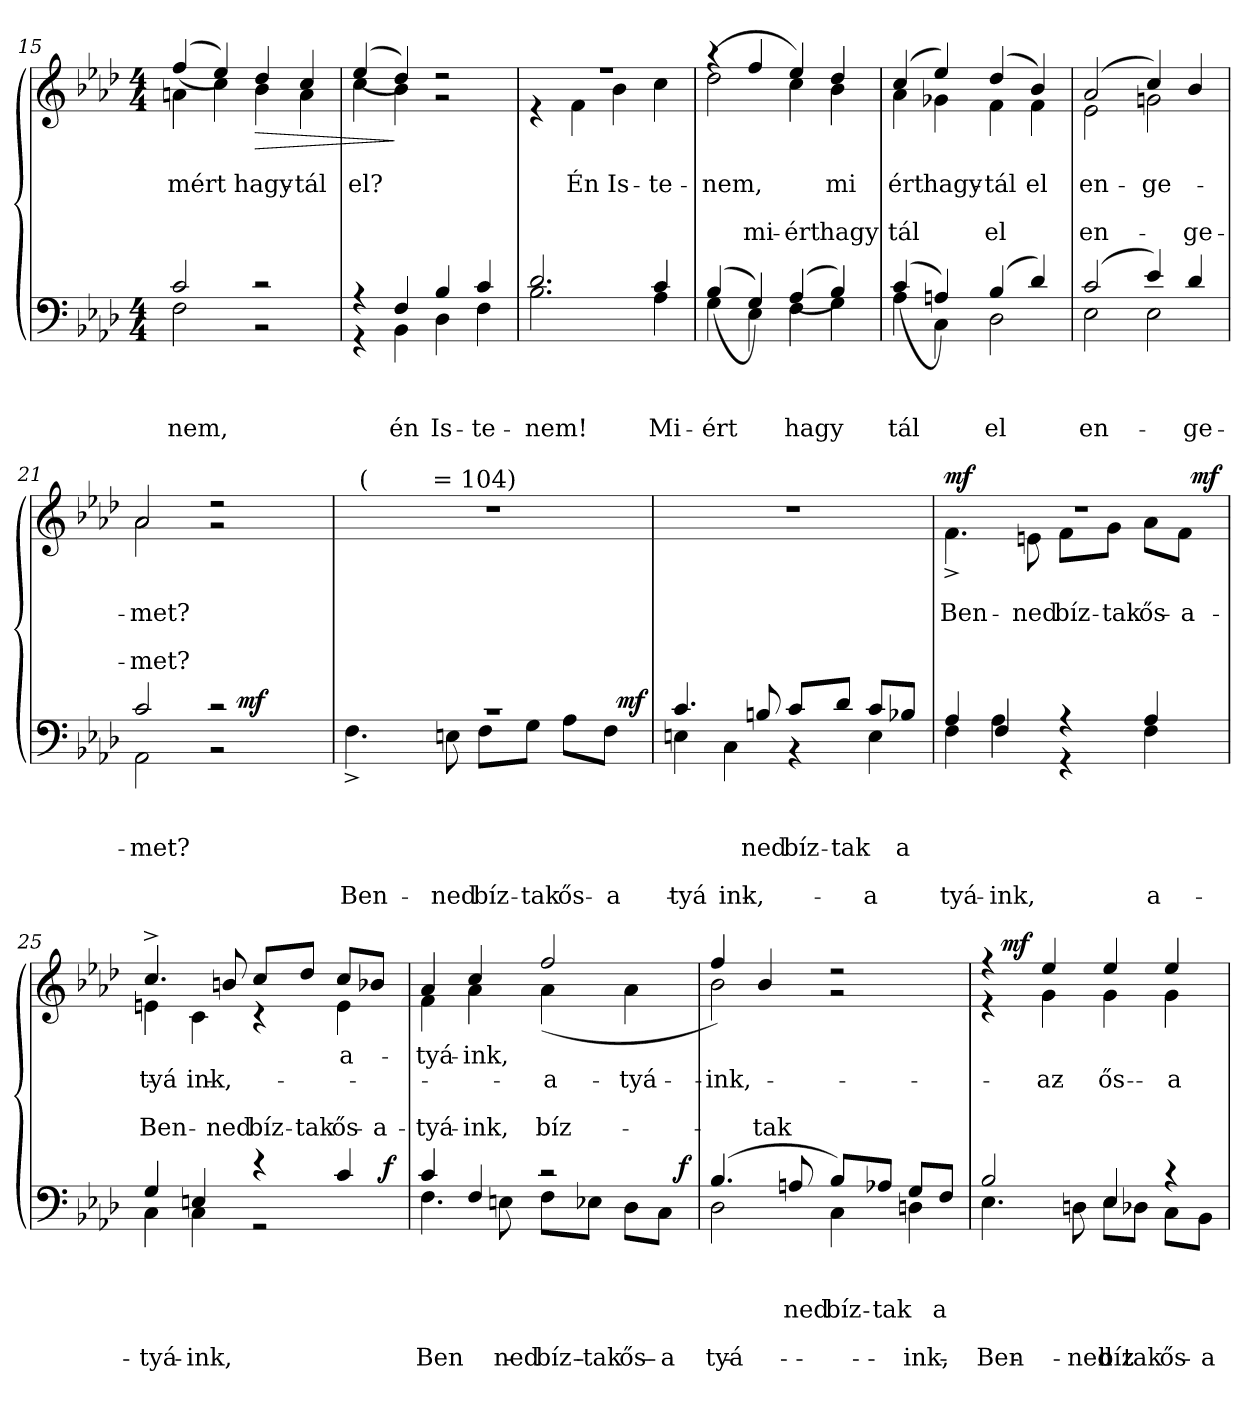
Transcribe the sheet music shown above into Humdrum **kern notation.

**kern	**text	**text	**text	**text	**text	**dynam	**kern	**text	**text	**text	**text	**dynam
*part2	*part2	*part2	*part2	*part2	*part2	*part2	*part1	*part1	*part1	*part1	*part1	*part1
*staff2	*staff2	*staff2	*staff2	*staff2	*staff2	*staff2	*staff1	*staff1	*staff1	*staff1	*staff1	*staff1
*clefF4	*	*	*	*	*	*	*clefG2	*	*	*	*	*
*k[b-e-a-d-]	*	*	*	*	*	*	*k[b-e-a-d-]	*	*	*	*	*
*A-:	*	*	*	*	*	*	*A-:	*	*	*	*	*
*M4/4	*	*	*	*	*	*	*M4/4	*	*	*	*	*
=15	=15	=15	=15	=15	=15	=15	=15	=15	=15	=15	=15	=15
!	!	!	!LO:LY:a	!	!	!	!	!	!	!	!	!
*^	*	*	*	*	*	*	*	*	*	*	*	*
!	!	!	!	!	!	!	!	!	!	!LO:LY:b	!	!	!
*	*	*	*	*	*	*	*	*^	*	*	*	*	*
2c/	2F\	.	.	-nem,	.	.	.	(<(>4ff/	4an\	.	mért	.	.	.
.	.	.	.	.	.	.	.	4ee-/))	4cc\	.	.	.	.	.
!	!	!	!	!	!	!	!	!	!	!	!LO:LY:b	!	!	!LO:HP:b
2r	2r	.	.	.	.	.	.	4dd-/	4b-\	.	hagy-	.	.	>
!	!	!	!	!	!	!	!	!	!	!	!LO:LY:b	!	!	!
.	.	.	.	.	.	.	.	4cc/	4a\	.	-tál	.	.	.
=16	=16	=16	=16	=16	=16	=16	=16	=16	=16	=16	=16	=16	=16	=16
!	!	!	!	!	!	!	!	!	!	!	!LO:LY:b	!	!	!
4r	4r	.	.	.	.	.	.	(<(>4ee-/	4cc\	.	el?	.	.	.
!	!	!	!	!LO:LY:a	!	!	!	!	!	!	!	!	!	!
4F/	4BB-\	.	.	én	.	.	.	4dd-/))	4b-\	.	.	.	.	]
!	!	!	!	!LO:LY:a	!	!	!	!	!	!	!	!	!	!
4B-/	4D-\	.	.	Is-	.	.	.	2r	2r	.	.	.	.	.
!	!	!	!	!LO:LY:a	!	!	!	!	!	!	!	!	!	!
4c/	4F\	.	.	-te-	.	.	.	.	.	.	.	.	.	.
=17	=17	=17	=17	=17	=17	=17	=17	=17	=17	=17	=17	=17	=17	=17
!	!	!	!	!LO:LY:a	!	!	!	!	!	!	!	!	!	!
2.d-/	2.B-\	.	.	-nem!	.	.	.	1rff	4re	.	.	.	.	.
!	!	!	!	!	!	!	!	!	!	!	!LO:LY:b	!	!	!
.	.	.	.	.	.	.	.	.	4f\	.	Én	.	.	.
!	!	!	!	!	!	!	!	!	!	!	!LO:LY:b	!	!	!
.	.	.	.	.	.	.	.	.	4b-\	.	Is-	.	.	.
!	!	!	!	!LO:LY:a	!	!	!	!	!	!	!	!	!	!
!	!	!	!	!	!	!	!	!	!	!	!LO:LY:b	!	!	!
4c/	4A-\	.	.	Mi-	.	.	.	.	4cc\	.	-te-	.	.	.
=18	=18	=18	=18	=18	=18	=18	=18	=18	=18	=18	=18	=18	=18	=18
!	!	!	!	!LO:LY:a	!	!	!	!	!	!	!	!	!	!
!	!	!	!	!	!	!	!	!	!	!	!LO:LY:b	!	!	!
(<(>4B-/	4G\	.	.	-ért	.	.	.	(<4raa	2dd-\	.	-nem,	.	.	.
!	!	!	!	!	!	!	!	!	!	!	!	!	!LO:LY:a	!
4G/))	4E-\	.	.	.	.	.	.	4ff/	.	.	.	.	mi-	.
!	!	!	!	!LO:LY:a	!	!	!	!	!	!	!	!	!	!
!	!	!	!	!	!	!	!	!	!	!	!	!	!LO:LY:a	!
(<(>4A-/	4F\	.	.	hagy­	.	.	.	4ee-/)	4cc\	.	.	.	-ért	.
!	!	!	!	!	!	!	!	!	!	!	!	!	!LO:LY:a	!
!	!	!	!	!	!	!	!	!	!	!	!LO:LY:b	!	!	!
4B-/))	4G\	.	.	.	.	.	.	4dd-/	4b-\	.	mi­	.	hagy­	.
!!LO:LB:g=z	!!
=19	=19	=19	=19	=19	=19	=19	=19	=19	=19	=19	=19	=19	=19	=19
!	!	!	!	!LO:LY:a	!	!	!	!	!	!	!	!	!	!
!	!	!	!	!	!	!	!	!	!	!	!	!	!LO:LY:a	!
!	!	!	!	!	!	!	!	!	!	!	!LO:LY:b	!	!	!
(<(>4c/	4A-\	.	.	tál	.	.	.	(>4cc/	4a-\	.	ért	.	tál	.
!	!	!	!	!	!	!	!	!	!	!	!LO:LY:b	!	!	!
4An/))	4C\	.	.	.	.	.	.	4ee-/)	4g-X\	.	hagy-	.	.	.
!	!	!	!	!LO:LY:a	!	!	!	!	!	!	!	!	!	!
!	!	!	!	!	!	!	!	!	!	!	!	!	!LO:LY:a	!
!	!	!	!	!	!	!	!	!	!	!	!LO:LY:b	!	!	!
(>4B-/	2D-\	.	.	el	.	.	.	(>4dd-/	4f\	.	-tál	.	el	.
!	!	!	!	!	!	!	!	!	!	!	!LO:LY:b	!	!	!
4d-/)	.	.	.	.	.	.	.	4b-/)	4f\	.	el	.	.	.
=20	=20	=20	=20	=20	=20	=20	=20	=20	=20	=20	=20	=20	=20	=20
!	!	!	!	!LO:LY:a	!	!	!	!	!	!	!	!	!	!
!	!	!	!	!	!	!	!	!	!	!	!	!	!LO:LY:a	!
!	!	!	!	!	!	!	!	!	!	!	!LO:LY:b	!	!	!
(>2c/	2E-\	.	.	en-	.	.	.	(>2a-/	2e-\	.	en-	.	en-	.
!	!	!	!	!	!	!	!	!	!	!	!LO:LY:b	!	!	!
4e-/)	2E-\	.	.	.	.	.	.	4cc/)	2gn\	.	-ge-	.	.	.
!	!	!	!	!LO:LY:a	!	!	!	!	!	!	!	!	!	!
!	!	!	!	!	!	!	!	!	!	!	!	!	!LO:LY:a	!
4d-/	.	.	.	-ge-	.	.	.	4b-/	.	.	.	.	-ge-	.
*v	*v	*	*	*	*	*	*	*	*	*	*	*	*	*
=21	=21	=21	=21	=21	=21	=21	=21	=21	=21	=21	=21	=21	=21
!	!	!	!LO:LY:a	!	!	!	!	!	!	!	!	!	!
*^	*	*	*	*	*	*	*	*	*	*	*	*	*
!	!	!	!	!	!	!	!	!	!	!	!	!	!LO:LY:a	!
!	!	!	!	!	!	!	!	!	!	!	!LO:LY:b	!	!	!
*	*^	*	*	*	*	*	*	*	*	*	*	*	*	*
2c/	2AA-\	2ryy	.	.	-met?	.	.	.	2a-/	2a-\	.	-met?	.	-met?	.
2r	2r	16.ryy	.	.	.	.	.	.	2r	2r	.	.	.	.	.
!	!	!	!	!	!	!	!	!LO:DY:a	!	!	!	!	!	!	!
.	.	4ryy	.	.	.	.	.	mf	.	.	.	.	.	.	.
.	.	8ryy	.	.	.	.	.	.	.	.	.	.	.	.	.
.	.	32ryy	.	.	.	.	.	.	.	.	.	.	.	.	.
*	*	*	*	*	*	*	*	*	*v	*v	*	*	*	*	*
=22	=22	=22	=22	=22	=22	=22	=22	=22	=22	=22	=22	=22	=22	=22
*	*	*	*	*	*	*	*	*	*^	*	*	*	*	*
!	!	!	!	!	!	!	!LO:LY:b	!	!	!	!	!	!	!	!
*	*	*	*	*	*	*	*	*	*^	*^	*	*	*	*	*
1rc	4.F^>\	2ryy	.	.	.	.	Ben-	.	1r	1r	32ryy	4ryy	.	.	.	.	.
!	!	!	!	!	!	!	!	!	!	!	!LO:TX:a:t=(	!	!	!	!	!	!
.	.	.	.	.	.	.	.	.	.	.	2ryy	.	.	.	.	.	.
.	.	.	.	.	.	.	.	.	.	.	.	16.ryy	.	.	.	.	.
!	!	!	!	!	!	!	!	!	!	!	!	!LO:TX:a:t== 104)	!	!	!	!	!
.	.	.	.	.	.	.	.	.	.	.	.	2ryy	.	.	.	.	.
!	!	!	!	!	!	!	!LO:LY:b	!	!	!	!	!	!	!	!	!	!
.	8En\	.	.	.	.	.	-ned	.	.	.	.	.	.	.	.	.	.
!	!	!	!	!	!	!	!LO:LY:b	!	!	!	!	!	!	!	!	!	!
.	8F\L	4ryy	.	.	.	.	bíz-	.	.	.	.	.	.	.	.	.	.
.	.	.	.	.	.	.	.	.	.	.	4...ryy	.	.	.	.	.	.
!	!	!	!	!	!	!	!LO:LY:b	!	!	!	!	!	!	!	!	!	!
.	8G\J	.	.	.	.	.	-tak	.	.	.	.	.	.	.	.	.	.
!	!	!	!	!	!	!	!LO:LY:b	!	!	!	!	!	!	!	!	!	!
.	8A-\L	8ryy	.	.	.	.	ős-	.	.	.	.	.	.	.	.	.	.
.	.	.	.	.	.	.	.	.	.	.	.	8ryy	.	.	.	.	.
!	!	!	!	!	!	!	!LO:LY:b	!	!	!	!	!	!	!	!	!	!
.	8F\J	32ryy	.	.	.	.	-a-	.	.	.	.	.	.	.	.	.	.
!	!	!	!	!	!	!	!	!LO:DY:a	!	!	!	!	!	!	!	!	!
.	.	16.ryy	.	.	.	.	.	mf	.	.	.	.	.	.	.	.	.
.	.	.	.	.	.	.	.	.	.	.	.	32ryy	.	.	.	.	.
*v	*v	*v	*	*	*	*	*	*	*	*	*	*	*	*	*	*	*
*	*	*	*	*	*	*	*v	*v	*v	*v	*	*	*	*	*
=23	=23	=23	=23	=23	=23	=23	=23	=23	=23	=23	=23	=23
*^	*	*	*	*	*	*	*^	*	*	*	*	*
*	*^	*	*	*	*	*	*	*	*^	*	*	*	*	*
*	*	*	*	*	*	*	*	*	*	*	*^	*	*	*	*	*
!	!	!	!	!	!LO:LY:a	!	!	!	!	!	!	!	!	!	!	!	!
*	*v	*v	*	*	*	*	*	*	*	*	*	*	*	*	*	*	*
*	*	*	*	*	*	*	*	*v	*v	*v	*v	*	*	*	*	*
*	*^	*	*	*	*	*	*	*^	*	*	*	*	*
*	*	*	*	*	*	*	*	*	*	*^	*	*	*	*	*
*	*	*	*	*	*	*	*	*	*	*	*^	*	*	*	*	*
!	!	!	!	!	!	!	!LO:LY:b	!	!	!	!	!	!	!	!	!	!
*	*v	*v	*	*	*	*	*	*	*	*	*	*	*	*	*	*	*
*	*	*	*	*	*	*	*	*	*v	*v	*v	*	*	*	*	*
4.c/	4En\	.	.	.	.	-tyá-	.	1r	1r	.	.	.	.	.
!	!	!	!	!	!	!LO:LY:b	!	!	!	!	!	!	!	!
.	4C\	.	.	.	.	-ink,	.	.	.	.	.	.	.	.
!	!	!	!	!LO:LY:a	!	!	!	!	!	!	!	!	!	!
8Bn/	.	.	.	-ned	.	.	.	.	.	.	.	.	.	.
!	!	!	!	!LO:LY:a	!	!	!	!	!	!	!	!	!	!
8c/L	4rBB	.	.	bíz-	.	.	.	.	.	.	.	.	.	.
!	!	!	!	!LO:LY:a	!	!	!	!	!	!	!	!	!	!
8d-/J	.	.	.	-tak	.	.	.	.	.	.	.	.	.	.
!	!	!	!	!LO:LY:a	!	!	!	!	!	!	!	!	!	!
!	!	!	!	!	!	!LO:LY:b	!	!	!	!	!	!	!	!
8c/L	4E\	.	.	.	.	a­	.	.	.	.	.	.	.	.
!	!	!	!	!LO:LY:a	!	!	!	!	!	!	!	!	!	!
8B-X/J	.	.	.	-a­	.	.	.	.	.	.	.	.	.	.
*	*	*	*	*	*	*	*	*v	*v	*	*	*	*	*
!!LO:PB:g=z
=24	=24	=24	=24	=24	=24	=24	=24	=24	=24	=24	=24	=24	=24
!	!	!	!	!LO:LY:a	!	!	!	!	!	!	!	!	!
!	!	!	!	!	!	!LO:LY:b	!	!	!	!	!	!	!
*	*	*	*	*	*	*	*	*^	*	*	*	*	*
!	!	!	!	!	!	!	!	!	!	!	!LO:LY:b	!	!	!LO:DY:b
*	*	*	*	*	*	*	*	*	*^	*	*	*	*	*
4A-/	4F\	.	.	.	.	tyá-	.	1rdd	4.f^>\	2ryy	.	Ben-	.	.	mf
!	!	!	!	!LO:LY:a	!	!	!	!	!	!	!	!	!	!	!
!	!	!	!	!	!	!LO:LY:b	!	!	!	!	!	!	!	!	!
4F/	4A-\	.	.	.	.	-ink,	.	.	.	.	.	.	.	.	.
!	!	!	!	!	!	!	!	!	!	!	!	!LO:LY:b	!	!	!
.	.	.	.	.	.	.	.	.	8en\	.	.	-ned	.	.	.
!	!	!	!	!	!	!	!	!	!	!	!	!LO:LY:b	!	!	!
4r	4r	.	.	.	.	.	.	.	8f\L	4ryy	.	bíz-	.	.	.
!	!	!	!	!	!	!	!	!	!	!	!	!LO:LY:b	!	!	!
.	.	.	.	.	.	.	.	.	8g\J	.	.	-tak	.	.	.
!	!	!	!	!LO:LY:a	!	!	!	!	!	!	!	!	!	!	!
!	!	!	!	!	!	!LO:LY:b	!	!	!	!	!	!	!	!	!
!	!	!	!	!	!	!	!	!	!	!	!	!LO:LY:b	!	!	!
4A-/	4F\	.	.	.	.	a-	.	.	8a-\L	8ryy	.	ős-	.	.	.
!	!	!	!	!	!	!	!	!	!	!	!	!LO:LY:b	!	!	!
.	.	.	.	.	.	.	.	.	8f\J	32ryy	.	-a-	.	.	.
!	!	!	!	!	!	!	!	!	!	!	!	!	!	!	!LO:DY:a
.	.	.	.	.	.	.	.	.	.	16.ryy	.	.	.	.	mf
*v	*v	*	*	*	*	*	*	*	*	*	*	*	*	*	*
*	*	*	*	*	*	*	*v	*v	*v	*	*	*	*	*
=25	=25	=25	=25	=25	=25	=25	=25	=25	=25	=25	=25	=25
*^	*	*	*	*	*	*	*^	*	*	*	*	*
*	*	*	*	*	*	*	*	*	*^	*	*	*	*	*
!	!	!	!	!LO:LY:a	!	!	!	!	!	!	!	!	!	!	!
*	*	*	*	*	*	*	*	*v	*v	*v	*	*	*	*	*
*	*	*	*	*	*	*	*	*^	*	*	*	*	*
*	*	*	*	*	*	*	*	*	*^	*	*	*	*	*
!	!	!	!	!	!	!LO:LY:b	!	!	!	!	!	!	!	!	!
*	*	*	*	*	*	*	*	*v	*v	*v	*	*	*	*	*
*	*	*	*	*	*	*	*	*^	*	*	*	*	*
*	*	*	*	*	*	*	*	*	*^	*	*	*	*	*
!	!	!	!	!	!	!	!	!	!	!	!	!	!	!LO:LY:a	!
*	*	*	*	*	*	*	*	*	*v	*v	*	*	*	*	*
*	*	*	*	*	*	*	*	*	*^	*	*	*	*	*
!	!	!	!	!	!	!	!	!	!	!	!	!LO:LY:b	!	!	!
*	*^	*	*	*	*	*	*	*	*v	*v	*	*	*	*	*
4G/	4C\	2ryy	.	.	.	.	-tyá-	.	4.cc^</	4en\	.	-tyá-	.	Ben-	.
!	!	!	!	!	!LO:LY:a	!	!	!	!	!	!	!	!	!	!
!	!	!	!	!	!	!	!LO:LY:b	!	!	!	!	!	!	!	!
!	!	!	!	!	!	!	!	!	!	!	!	!LO:LY:b	!	!	!
4En/	4C\	.	.	.	.	.	-ink,	.	.	4c\	.	-ink,	.	.	.
!	!	!	!	!	!	!	!	!	!	!	!	!	!	!LO:LY:a	!
.	.	.	.	.	.	.	.	.	8bn/	.	.	.	.	-ned	.
!	!	!	!	!	!	!	!	!	!	!	!	!	!	!LO:LY:a	!
4rd	2rGG	4ryy	.	.	.	.	.	.	8cc/L	4rc	.	.	.	bíz-	.
!	!	!	!	!	!	!	!	!	!	!	!	!	!	!LO:LY:a	!
.	.	.	.	.	.	.	.	.	8dd-/J	.	.	.	.	-tak	.
!	!	!	!	!	!	!	!	!	!	!	!	!	!	!LO:LY:a	!
!	!	!	!	!	!	!	!	!	!	!	!LO:LY:b	!	!	!	!
4c/	.	8ryy	.	.	.	.	.	.	8cc/L	4e\	a-	.	.	ős-	.
!	!	!	!	!	!	!	!	!	!	!	!	!	!	!LO:LY:a	!
.	.	32ryy	.	.	.	.	.	.	8b-X/J	.	.	.	.	-a-	.
!	!	!	!	!	!	!	!	!LO:DY:b	!	!	!	!	!	!	!
.	.	16.ryy	.	.	.	.	.	f	.	.	.	.	.	.	.
=26	=26	=26	=26	=26	=26	=26	=26	=26	=26	=26	=26	=26	=26	=26	=26
!	!	!	!	!	!	!	!LO:LY:b	!	!	!	!	!	!	!	!
!	!	!	!	!	!	!	!	!	!	!	!	!	!	!LO:LY:a	!
!	!	!	!	!	!	!	!	!	!	!	!LO:LY:b	!	!	!	!
4c/	4.F\	2...ryy	.	.	.	.	Ben-	.	4a-/	4f\	-tyá-	.	.	-tyá-	.
!	!	!	!	!	!	!	!	!	!	!	!	!	!	!LO:LY:a	!
!	!	!	!	!	!	!	!	!	!	!	!LO:LY:b	!	!	!	!
4F/	.	.	.	.	.	.	.	.	4cc/	4a-\	-ink,	.	.	-ink,	.
!	!	!	!	!	!	!	!LO:LY:b	!	!	!	!	!	!	!	!
.	8En\	.	.	.	.	.	-ned	.	.	.	.	.	.	.	.
!	!	!	!	!	!	!	!LO:LY:b	!	!	!	!	!	!	!	!
!	!	!	!	!	!	!	!	!	!	!	!	!	!	!LO:LY:a	!
!	!	!	!	!	!	!	!	!	!	!	!	!LO:LY:b	!	!	!
2rc	8F\L	.	.	.	.	.	bíz-	.	2ff/	(>4a-\	.	a-	.	bíz-	.
!	!	!	!	!	!	!	!LO:LY:b	!	!	!	!	!	!	!	!
.	8E-X\J	.	.	.	.	.	-tak	.	.	.	.	.	.	.	.
!	!	!	!	!	!	!	!LO:LY:b	!	!	!	!	!	!	!	!
!	!	!	!	!	!	!	!	!	!	!	!	!LO:LY:b	!	!	!
.	8D-\L	.	.	.	.	.	ős-	.	.	4a-\	.	-tyá-	.	.	.
!	!	!	!	!	!	!	!LO:LY:b	!	!	!	!	!	!	!	!
.	8C\J	.	.	.	.	.	-a-	.	.	.	.	.	.	.	.
!	!	!	!	!	!	!	!	!LO:DY:a	!	!	!	!	!	!	!
.	.	16ryy	.	.	.	.	.	f	.	.	.	.	.	.	.
*v	*v	*v	*	*	*	*	*	*	*	*	*	*	*	*	*
=27	=27	=27	=27	=27	=27	=27	=27	=27	=27	=27	=27	=27	=27
*^	*	*	*	*	*	*	*	*	*	*	*	*	*
*	*^	*	*	*	*	*	*	*	*	*	*	*	*	*
!	!	!	!	!	!LO:LY:a	!	!	!	!	!	!	!	!	!	!
*	*v	*v	*	*	*	*	*	*	*	*	*	*	*	*	*
*	*^	*	*	*	*	*	*	*	*	*	*	*	*	*
!	!	!	!	!	!	!	!LO:LY:b	!	!	!	!	!	!	!	!
*	*v	*v	*	*	*	*	*	*	*	*	*	*	*	*	*
*	*^	*	*	*	*	*	*	*	*	*	*	*	*	*
!	!	!	!	!	!	!	!	!	!	!	!	!LO:LY:b	!	!	!
*	*v	*v	*	*	*	*	*	*	*	*	*	*	*	*	*
(<4.B-/	2D-\	.	.	.	.	-tyá-	.	4ff/)	2b-\	.	-ink,	.	.	.
!	!	!	!	!	!	!	!	!	!	!	!	!	!LO:LY:a	!
.	.	.	.	.	.	.	.	4b-/	.	.	.	.	-tak	.
!	!	!	!	!LO:LY:a	!	!	!	!	!	!	!	!	!	!
8An/	.	.	.	-ned	.	.	.	.	.	.	.	.	.	.
!	!	!	!	!LO:LY:a	!	!	!	!	!	!	!	!	!	!
8B-/L)	4C\	.	.	bíz-	.	.	.	2r	2r	.	.	.	.	.
!	!	!	!	!LO:LY:a	!	!	!	!	!	!	!	!	!	!
8A-X/J	.	.	.	-tak	.	.	.	.	.	.	.	.	.	.
!	!	!	!	!LO:LY:a	!	!	!	!	!	!	!	!	!	!
!	!	!	!	!	!	!LO:LY:b	!	!	!	!	!	!	!	!
8G/L	4Dn\	.	.	.	.	-ink,	.	.	.	.	.	.	.	.
!	!	!	!	!LO:LY:a	!	!	!	!	!	!	!	!	!	!
8F/J	.	.	.	-a­	.	.	.	.	.	.	.	.	.	.
*	*	*	*	*	*	*	*	*v	*v	*	*	*	*	*
!!LO:LB:g=z
=28	=28	=28	=28	=28	=28	=28	=28	=28	=28	=28	=28	=28	=28
!	!	!	!	!LO:LY:a	!	!	!	!	!	!	!	!	!
!	!	!	!	!	!	!LO:LY:b	!	!	!	!	!	!	!
*	*	*	*	*	*	*	*	*^	*	*	*	*	*
*	*	*	*	*	*	*	*	*	*^	*	*	*	*	*
2B-/	4.E-\	.	.	.	.	Ben-	.	4r	4r	16ryy	.	.	.	.	.
!	!	!	!	!	!	!	!	!	!	!	!	!	!	!	!LO:DY:a
.	.	.	.	.	.	.	.	.	.	2...ryy	.	.	.	.	mf
!	!	!	!	!	!	!	!	!	!	!	!	!LO:LY:b	!	!	!
.	.	.	.	.	.	.	.	4ee-/	4g\	.	.	az	.	.	.
!	!	!	!	!	!	!LO:LY:b	!	!	!	!	!	!	!	!	!
.	8Dn\	.	.	.	.	-ned	.	.	.	.	.	.	.	.	.
!	!	!	!	!LO:LY:a	!	!	!	!	!	!	!	!	!	!	!
!	!	!	!	!	!	!LO:LY:b	!	!	!	!	!	!	!	!	!
!	!	!	!	!	!	!	!	!	!	!	!	!LO:LY:b	!	!	!
4E-/	8E-\L	.	.	.	.	bíz-	.	4ee-/	4g\	.	.	ős-	.	.	.
!	!	!	!	!	!	!LO:LY:b	!	!	!	!	!	!	!	!	!
.	8D-X\J	.	.	.	.	-tak	.	.	.	.	.	.	.	.	.
!	!	!	!	!	!	!LO:LY:b	!	!	!	!	!	!	!	!	!
!	!	!	!	!	!	!	!	!	!	!	!	!LO:LY:b	!	!	!
4rc	8C\L	.	.	.	.	ős-	.	4ee-/	4g\	.	.	-a-	.	.	.
!	!	!	!	!	!	!LO:LY:b	!	!	!	!	!	!	!	!	!
.	8BB-\J	.	.	.	.	-a-	.	.	.	.	.	.	.	.	.
*v	*v	*	*	*	*	*	*	*	*	*	*	*	*	*	*
*	*	*	*	*	*	*	*v	*v	*v	*	*	*	*	*
=	=	=	=	=	=	=	=	=	=	=	=	=
*-	*-	*-	*-	*-	*-	*-	*-	*-	*-	*-	*-	*-
